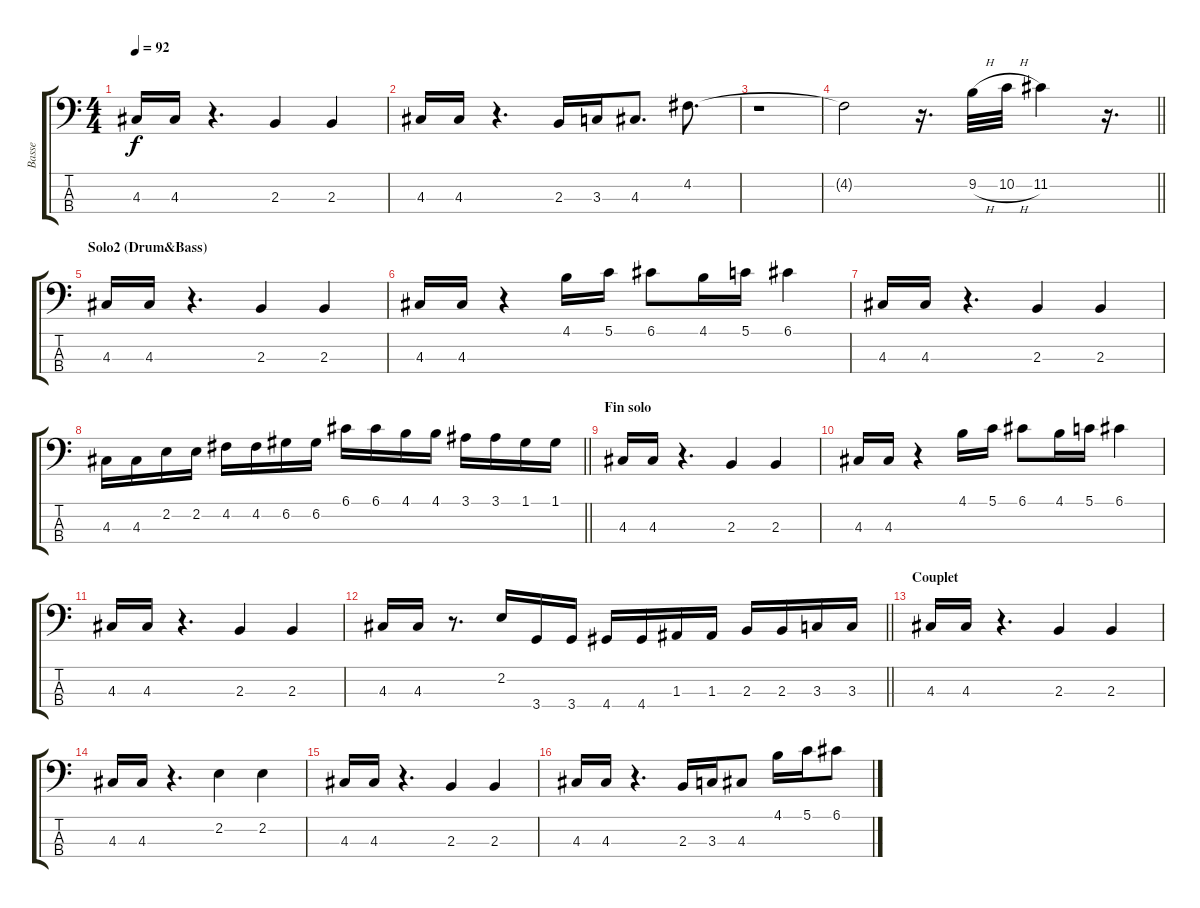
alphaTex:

\track ("Basse" "Basse") {instrument electricbassfinger}
\staff {score tabs}
\tuning (G2 D2 A1 E1) {hide}
\ts (4 4)
\tempo 92
\clef f4
\ks c
4.3.16{dy f} 4.3.16 r.4{d} 2.3.4 2.3.4 |
4.3.16 4.3.16 r.4{d} 2.3.16 3.3.16 4.3.8{d} 4.2.8{d} |
r.1 |
\barLineRight lightlight
4.2{t}.2 r.16{d} 9.2{h}.32 10.2{h}.32 11.2.4 r.16{d} |
\section ("" "Solo2 (Drum&Bass)")
4.3.16 4.3.16 r.4{d} 2.3.4 2.3.4 |
4.3.16 4.3.16 r.4 4.1.16 5.1.16 6.1.8 4.1.16 5.1.16 6.1.4 |
4.3.16 4.3.16 r.4{d} 2.3.4 2.3.4 |
\barLineRight lightlight
4.3.16 4.3.16 2.2.16 2.2.16 4.2.16 4.2.16 6.2.16 6.2.16 6.1.16 6.1.16 4.1.16 4.1.16 3.1.16 3.1.16 1.1.16 1.1.16 |
\section ("" "Fin solo")
4.3.16 4.3.16 r.4{d} 2.3.4 2.3.4 |
4.3.16 4.3.16 r.4 4.1.16 5.1.16 6.1.8 4.1.16 5.1.16 6.1.4 |
4.3.16 4.3.16 r.4{d} 2.3.4 2.3.4 |
\barLineRight lightlight
4.3.16 4.3.16 r.8{d} 2.2.16 3.4.16 3.4.16 4.4.16 4.4.16 1.3.16 1.3.16 2.3.16 2.3.16 3.3.16 3.3.16 |
\section ("" "Couplet")
4.3.16 4.3.16 r.4{d} 2.3.4 2.3.4 |
4.3.16 4.3.16 r.4{d} 2.2.4 2.2.4 |
4.3.16 4.3.16 r.4{d} 2.3.4 2.3.4 |
4.3.16 4.3.16 r.4{d} 2.3.16 3.3.16 4.3.8 4.1.16 5.1.16 6.1.8
